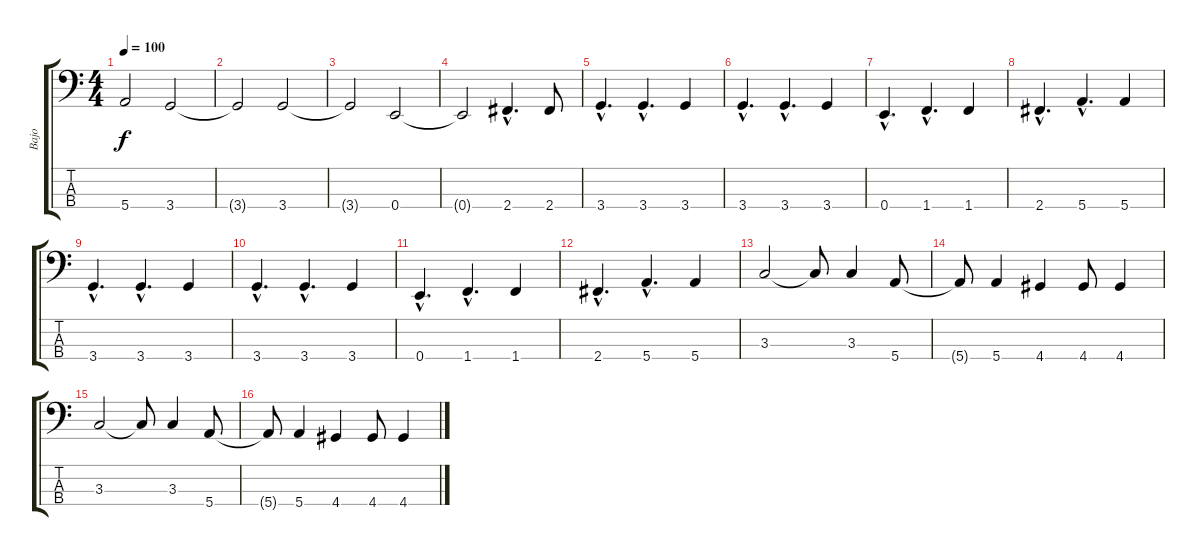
\track ("Bajo" "Bajo") {instrument electricbasspick}
\staff {score tabs}
\tuning (G2 D2 A1 E1) {hide}
\ts (4 4)
\tempo 100
\clef f4
\ks c
5.4{t}.2{dy f} 3.4.2 |
3.4{t}.2 3.4.2 |
3.4{t}.2 0.4.2 |
0.4{t}.2 2.4{hac}.4{d} 2.4.8 |
3.4{hac}.4{d} 3.4{hac}.4{d} 3.4.4 |
3.4{hac}.4{d} 3.4{hac}.4{d} 3.4.4 |
0.4{hac}.4{d} 1.4{hac}.4{d} 1.4.4 |
2.4{hac}.4{d} 5.4{hac}.4{d} 5.4.4 |
3.4{hac}.4{d} 3.4{hac}.4{d} 3.4.4 |
3.4{hac}.4{d} 3.4{hac}.4{d} 3.4.4 |
0.4{hac}.4{d} 1.4{hac}.4{d} 1.4.4 |
2.4{hac}.4{d} 5.4{hac}.4{d} 5.4.4 |
3.3.2 3.3{t}.8 3.3.4 5.4.8 |
5.4{t}.8 5.4.4 4.4.4 4.4.8 4.4.4 |
3.3.2 3.3{t}.8 3.3.4 5.4.8 |
5.4{t}.8 5.4.4 4.4.4 4.4.8 4.4.4
